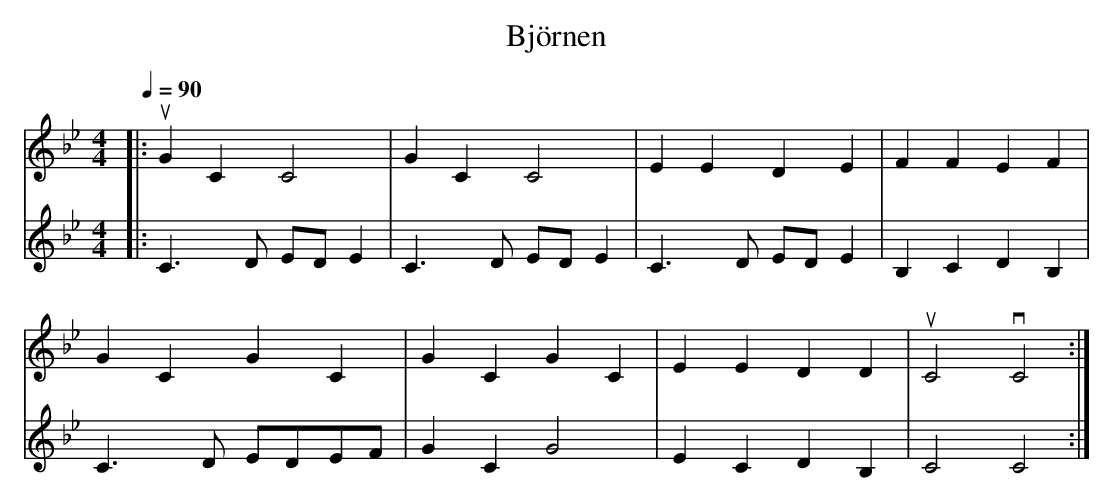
X:1
T: Björnen
M: 4/4
L: 1/4
N :Någon som vet mer?
Q: 90
K: Bb
[V:1] [|: uGC C2 | GC C2 | EE DE | FF EF |
[V:2] [|: C3/2D/2 E/2D/2 E | C3/2D/2 E/2D/2 E | C3/2D/2 E/2D/2 E | B,C DB, |
[V:1] GC GC | GC GC | EE DD | uC2 vC2 :|]
[V:2] C3/2D/2 E/2D/2E/2F/2 | GC G2 | EC DB, | C2 C2 :|]
